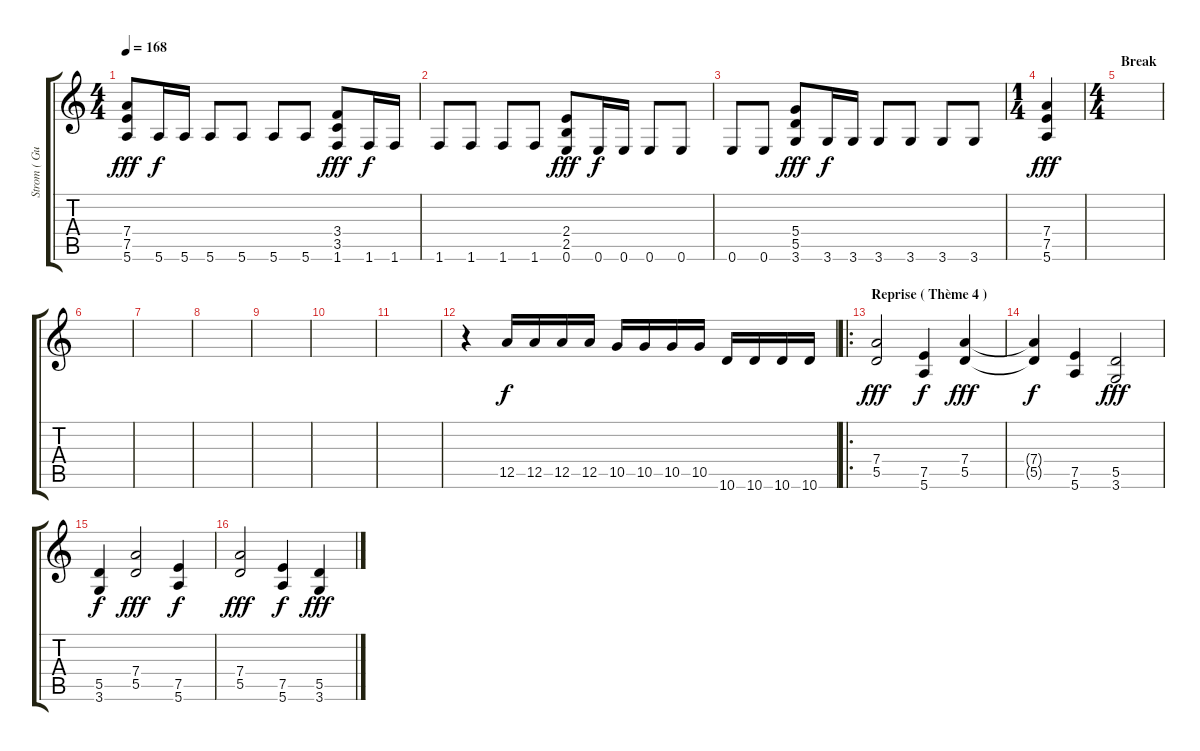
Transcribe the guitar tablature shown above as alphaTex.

\track ("Strom ( Guitare 2 )" "Strom ( Gu") {instrument distortionguitar}
\staff {score tabs}
\tuning (E4 B3 G3 D3 A2 E2) {hide}
\ts (4 4)
\tempo 168
\clef g2
\ks c
(7.4 7.5 5.6).8{dy fff} 5.6.16{dy f} 5.6.16 5.6.8 5.6.8 5.6.8 5.6.8 (3.4 3.5 1.6).8{dy fff} 1.6.16{dy f} 1.6.16 |
1.6.8 1.6.8 1.6.8 1.6.8 (2.4 2.5 0.6).8{dy fff} 0.6.16{dy f} 0.6.16 0.6.8 0.6.8 |
0.6.8 0.6.8 (5.4 5.5 3.6).8{dy fff} 3.6.16{dy f} 3.6.16 3.6.8 3.6.8 3.6.8 3.6.8 |
\ts (1 4)
(7.4 7.5 5.6).4{dy fff} |
\ts (4 4)
\section ("" "Break")
|
|
|
|
|
|
|
r.4 12.5.16{dy f} 12.5.16 12.5.16 12.5.16 10.5.16 10.5.16 10.5.16 10.5.16 10.6.16 10.6.16 10.6.16 10.6.16 |
\ro
\section ("" "Reprise ( Thème 4 )")
(7.4 5.5).2{dy fff} (7.5 5.6).4{dy f} (7.4 5.5).4{dy fff} |
(7.4{t} 5.5{t}).4{dy f} (7.5 5.6).4 (5.5 3.6).2{dy fff} |
(5.5 3.6).4{dy f} (7.4 5.5).2{dy fff} (7.5 5.6).4{dy f} |
(7.4 5.5).2{dy fff} (7.5 5.6).4{dy f} (5.5 3.6).4{dy fff}
